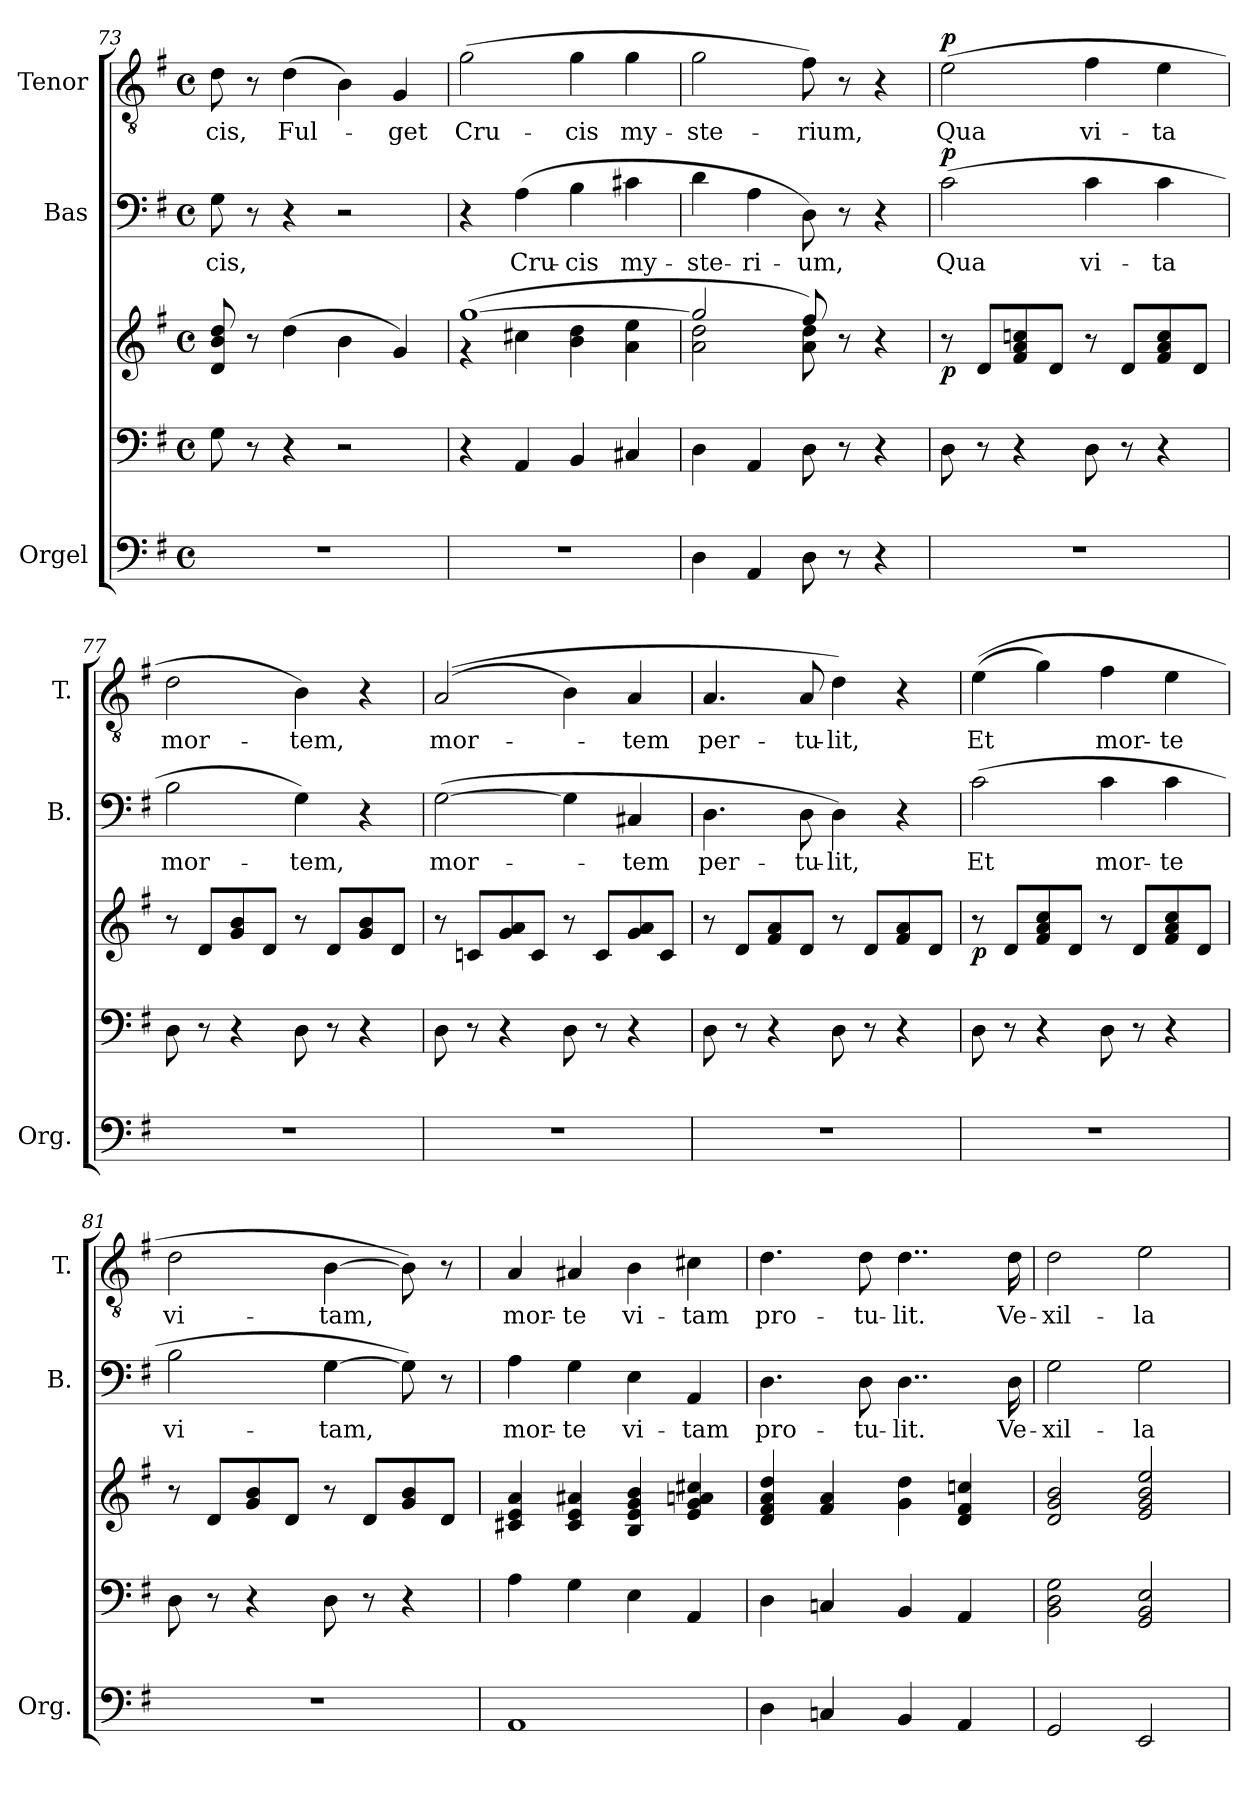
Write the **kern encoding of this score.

**kern	**kern	**kern	**dynam	**kern	**text	**dynam	**kern	**text	**dynam
*part3	*part3	*part3	*part3	*part2	*part2	*part2	*part1	*part1	*part1
*staff5	*staff4	*staff3	*staff3/4/5	*staff2	*staff2	*staff2	*staff1	*staff1	*staff1
*I"Orgel	*	*	*	*I"Bas	*	*	*I"Tenor	*	*
*I'Org.	*	*	*	*I'B.	*	*	*I'T.	*	*
*clefF4	*clefF4	*clefG2	*	*clefF4	*	*	*clefGv2	*	*
*k[f#]	*k[f#]	*k[f#]	*	*k[f#]	*	*	*k[f#]	*	*
*M4/4	*M4/4	*M4/4	*	*M4/4	*	*	*M4/4	*	*
*met(c)	*met(c)	*met(c)	*	*met(c)	*	*	*met(c)	*	*
=73	=73	=73	=73	=73	=73	=73	=73	=73	=73
!	!	!	!	!	!LO:LY:b	!	!	!LO:LY:b	!
1r	8G\	8d/ 8b/ 8dd/	.	8G\	-cis,	.	8d\	-cis,	.
.	8r	8r	.	8r	.	.	8r	.	.
!	!	!	!	!	!	!	!	!LO:LY:b	!
.	4r	(>4dd\	.	4r	.	.	(>4d\	Ful-	.
.	2r	4b\	.	2r	.	.	4B\)	.	.
!	!	!	!	!	!	!	!	!LO:LY:b	!
.	.	4g/)	.	.	.	.	4G/	-get	.
=74	=74	=74	=74	=74	=74	=74	=74	=74	=74
*	*	*^	*	*	*	*	*	*	*
!	!	!	!	!	!	!	!	!	!LO:LY:b	!
1r	4r	(>[1gg	4r	.	4r	.	.	(>2g\	Cru-	.
!	!	!	!	!	!	!LO:LY:b	!	!	!	!
.	4AA/	.	4cc#X\	.	(>4A\	Cru-	.	.	.	.
!	!	!	!	!	!	!LO:LY:b	!	!	!LO:LY:b	!
.	4BB/	.	4b\ 4dd\	.	4B\	-cis	.	4g\	-cis	.
!	!	!	!	!	!	!LO:LY:b	!	!	!LO:LY:b	!
.	4C#X/	.	4a\ 4ee\	.	4c#X\	my-	.	4g\	my-	.
=75	=75	=75	=75	=75	=75	=75	=75	=75	=75	=75
!	!	!	!	!	!	!LO:LY:b	!	!	!LO:LY:b	!
4D\	4D\	2gg/]	2a\ 2dd\	.	4d\	-ste-	.	2g\	-ste-	.
!	!	!	!	!	!	!LO:LY:b	!	!	!	!
4AA/	4AA/	.	.	.	4A\	-ri-	.	.	.	.
!	!	!	!	!	!	!LO:LY:b	!	!	!LO:LY:b	!
8D\	8D\	8ff#/)	8a\ 8dd\	.	8D\)	-um,	.	8f#\)	-rium,	.
8r	8r	8r	8ryy	.	8r	.	.	8r	.	.
4r	4r	4r	4ryy	.	4r	.	.	4r	.	.
=76	=76	=76	=76	=76	=76	=76	=76	=76	=76	=76
!	!	!	!	!LO:DY:b	!	!LO:LY:b	!LO:DY:a	!	!LO:LY:b	!LO:DY:a
*	*	*v	*v	*	*	*	*	*	*	*
1r	8D\	8r	p	(>2c\	Qua	p	(>2e\	Qua	p
.	8r	8d/L	.	.	.	.	.	.	.
.	4r	8f#/ 8a/ 8ccn/	.	.	.	.	.	.	.
.	.	8d/J	.	.	.	.	.	.	.
!	!	!	!	!	!LO:LY:b	!	!	!LO:LY:b	!
.	8D\	8r	.	4c\	vi-	.	4f#\	vi-	.
.	8r	8d/L	.	.	.	.	.	.	.
!	!	!	!	!	!LO:LY:b	!	!	!LO:LY:b	!
.	4r	8f#/ 8a/ 8cc/	.	4c\	-ta	.	4e\	-ta	.
.	.	8d/J	.	.	.	.	.	.	.
=77	=77	=77	=77	=77	=77	=77	=77	=77	=77
!	!	!	!	!	!LO:LY:b	!	!	!LO:LY:b	!
1r	8D\	8r	.	2B\	mor-	.	2d\	mor-	.
.	8r	8d/L	.	.	.	.	.	.	.
.	4r	8g/ 8b/	.	.	.	.	.	.	.
.	.	8d/J	.	.	.	.	.	.	.
!	!	!	!	!	!LO:LY:b	!	!	!LO:LY:b	!
.	8D\	8r	.	4G\)	-tem,	.	4B\)	-tem,	.
.	8r	8d/L	.	.	.	.	.	.	.
.	4r	8g/ 8b/	.	4r	.	.	4r	.	.
.	.	8d/J	.	.	.	.	.	.	.
!!LO:LB:g=z
=78	=78	=78	=78	=78	=78	=78	=78	=78	=78
!	!	!	!	!	!LO:LY:b	!	!	!LO:LY:b	!
1r	8D\	8r	.	(>[2G\	mor-	.	(>(>2A/	mor-	.
.	8r	8cn/L	.	.	.	.	.	.	.
.	4r	8g/ 8a/	.	.	.	.	.	.	.
.	.	8c/J	.	.	.	.	.	.	.
.	8D\	8r	.	4G\]	.	.	4B\)	.	.
.	8r	8c/L	.	.	.	.	.	.	.
!	!	!	!	!	!LO:LY:b	!	!	!LO:LY:b	!
.	4r	8g/ 8a/	.	4C#X/	-tem	.	4A/	-tem	.
.	.	8c/J	.	.	.	.	.	.	.
=79	=79	=79	=79	=79	=79	=79	=79	=79	=79
!	!	!	!	!	!LO:LY:b	!	!	!LO:LY:b	!
1r	8D\	8r	.	4.D\	per-	.	4.A/	per-	.
.	8r	8d/L	.	.	.	.	.	.	.
.	4r	8f#/ 8a/	.	.	.	.	.	.	.
!	!	!	!	!	!LO:LY:b	!	!	!LO:LY:b	!
.	.	8d/J	.	8D\	-tu-	.	8A/	-tu-	.
!	!	!	!	!	!LO:LY:b	!	!	!LO:LY:b	!
.	8D\	8r	.	4D\)	-lit,	.	4d\)	-lit,	.
.	8r	8d/L	.	.	.	.	.	.	.
.	4r	8f#/ 8a/	.	4r	.	.	4r	.	.
.	.	8d/J	.	.	.	.	.	.	.
=80	=80	=80	=80	=80	=80	=80	=80	=80	=80
!	!	!	!LO:DY:b	!	!LO:LY:b	!	!	!LO:LY:b	!
1r	8D\	8r	p	(>2c\	Et	.	(>(>4e\	Et	.
.	8r	8d/L	.	.	.	.	.	.	.
.	4r	8f#/ 8a/ 8cc/	.	.	.	.	4g\)	.	.
.	.	8d/J	.	.	.	.	.	.	.
!	!	!	!	!	!LO:LY:b	!	!	!LO:LY:b	!
.	8D\	8r	.	4c\	mor-	.	4f#\	mor-	.
.	8r	8d/L	.	.	.	.	.	.	.
!	!	!	!	!	!LO:LY:b	!	!	!LO:LY:b	!
.	4r	8f#/ 8a/ 8cc/	.	4c\	-te	.	4e\	-te	.
.	.	8d/J	.	.	.	.	.	.	.
=81	=81	=81	=81	=81	=81	=81	=81	=81	=81
!	!	!	!	!	!LO:LY:b	!	!	!LO:LY:b	!
1r	8D\	8r	.	2B\	vi-	.	2d\	vi-	.
.	8r	8d/L	.	.	.	.	.	.	.
.	4r	8g/ 8b/	.	.	.	.	.	.	.
.	.	8d/J	.	.	.	.	.	.	.
!	!	!	!	!	!LO:LY:b	!	!	!LO:LY:b	!
.	8D\	8r	.	[4G\	-tam,	.	[4B\	-tam,	.
.	8r	8d/L	.	.	.	.	.	.	.
.	4r	8g/ 8b/	.	8G\])	.	.	8B\])	.	.
.	.	8d/J	.	8r	.	.	8r	.	.
=82	=82	=82	=82	=82	=82	=82	=82	=82	=82
!	!	!	!	!	!LO:LY:b	!	!	!LO:LY:b	!
1AA	4A\	4c#X/ 4e/ 4a/	.	4A\	mor-	.	4A/	mor-	.
!	!	!	!	!	!LO:LY:b	!	!	!LO:LY:b	!
.	4G\	4c#/ 4e/ 4a#X/	.	4G\	-te	.	4A#X/	-te	.
!	!	!	!	!	!LO:LY:b	!	!	!LO:LY:b	!
.	4E\	4B/ 4e/ 4g/ 4b/	.	4E\	vi-	.	4B\	vi-	.
!	!	!	!	!	!LO:LY:b	!	!	!LO:LY:b	!
.	4AA/	4e/ 4g/ 4an/ 4cc#X/	.	4AA/	-tam	.	4c#X\	-tam	.
=83	=83	=83	=83	=83	=83	=83	=83	=83	=83
!	!	!	!	!	!LO:LY:b	!	!	!LO:LY:b	!
4D\	4D\	4d/ 4f#/ 4a/ 4dd/	.	4.D\	pro-	.	4.d\	pro-	.
4Cn/	4Cn/	4f#/ 4a/	.	.	.	.	.	.	.
!	!	!	!	!	!LO:LY:b	!	!	!LO:LY:b	!
.	.	.	.	8D\	-tu-	.	8d\	-tu-	.
!	!	!	!	!	!LO:LY:b	!	!	!LO:LY:b	!
4BB/	4BB/	4g\ 4dd\	.	4..D\	-lit.	.	4..d\	-lit.	.
4AA/	4AA/	4d/ 4f#/ 4ccn/	.	.	.	.	.	.	.
!	!	!	!	!	!LO:LY:b	!	!	!LO:LY:b	!
.	.	.	.	16D\	Ve-	.	16d\	Ve-	.
!!LO:LB:g=z
=84	=84	=84	=84	=84	=84	=84	=84	=84	=84
!	!	!	!	!	!LO:LY:b	!	!	!LO:LY:b	!
2GG/	2BB\ 2D\ 2G\	2d/ 2g/ 2b/	.	2G\	-xil-	.	2d\	-xil-	.
!	!	!	!	!	!LO:LY:b	!	!	!LO:LY:b	!
2EE/	2GG/ 2BB/ 2E/	2e/ 2g/ 2b/ 2ee/	.	2G\	-la	.	2e\	-la	.
=	=	=	=	=	=	=	=	=	=
*-	*-	*-	*-	*-	*-	*-	*-	*-	*-
